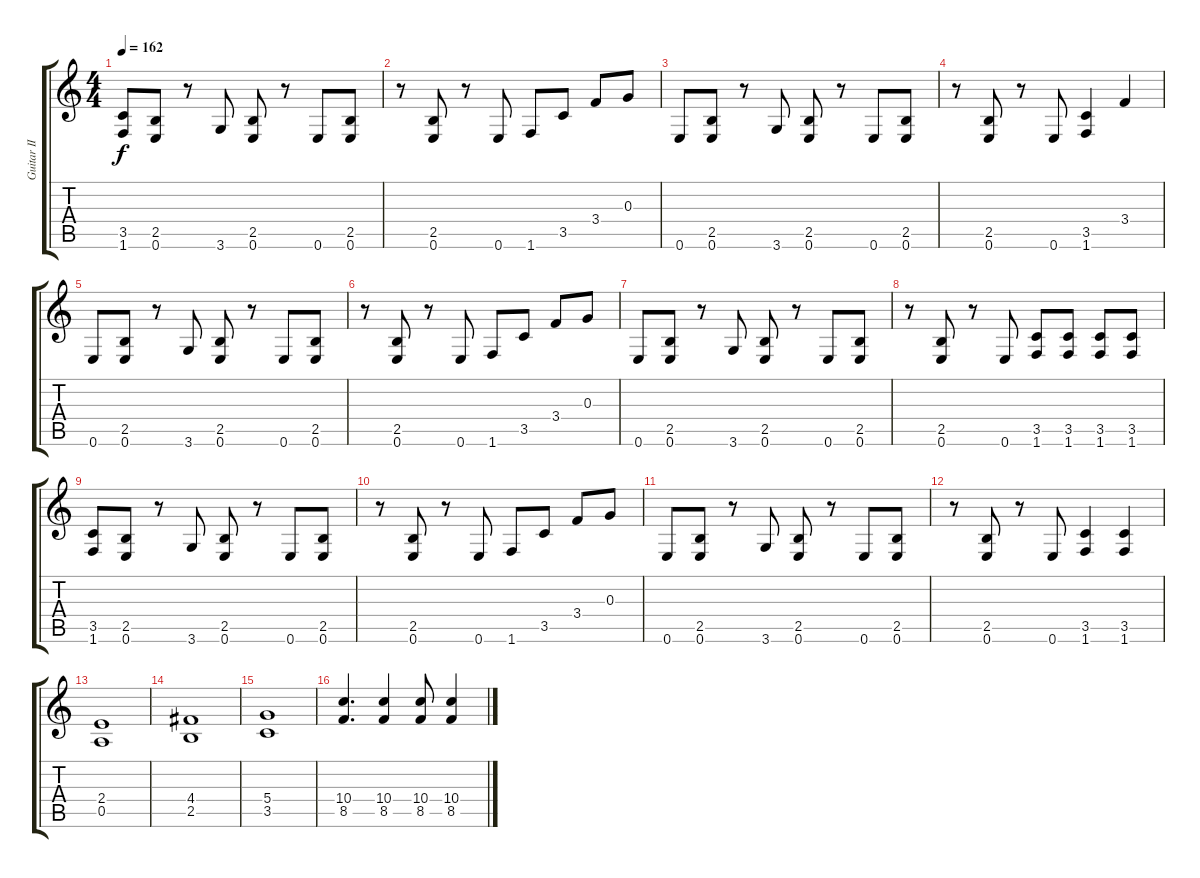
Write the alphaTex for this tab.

\track ("Guitar II" "Guitar II") {instrument distortionguitar}
\staff {score tabs}
\tuning (E4 B3 G3 D3 A2 E2) {hide}
\ts (4 4)
\tempo 162
\clef g2
\ks c
(3.5 1.6).8{dy f} (2.5 0.6).8 r.8 3.6.8 (2.5 0.6).8 r.8 0.6.8 (2.5 0.6).8 |
r.8 (2.5 0.6).8 r.8 0.6.8 1.6.8 3.5.8 3.4.8 0.3.8 |
0.6.8 (2.5 0.6).8 r.8 3.6.8 (2.5 0.6).8 r.8 0.6.8 (2.5 0.6).8 |
r.8 (2.5 0.6).8 r.8 0.6.8 (3.5 1.6).4 3.4.4 |
0.6.8 (2.5 0.6).8 r.8 3.6.8 (2.5 0.6).8 r.8 0.6.8 (2.5 0.6).8 |
r.8 (2.5 0.6).8 r.8 0.6.8 1.6.8 3.5.8 3.4.8 0.3.8 |
0.6.8 (2.5 0.6).8 r.8 3.6.8 (2.5 0.6).8 r.8 0.6.8 (2.5 0.6).8 |
r.8 (2.5 0.6).8 r.8 0.6.8 (3.5 1.6).8 (3.5 1.6).8 (3.5 1.6).8 (3.5 1.6).8 |
(3.5 1.6).8 (2.5 0.6).8 r.8 3.6.8 (2.5 0.6).8 r.8 0.6.8 (2.5 0.6).8 |
r.8 (2.5 0.6).8 r.8 0.6.8 1.6.8 3.5.8 3.4.8 0.3.8 |
0.6.8 (2.5 0.6).8 r.8 3.6.8 (2.5 0.6).8 r.8 0.6.8 (2.5 0.6).8 |
r.8 (2.5 0.6).8 r.8 0.6.8 (3.5 1.6).4 (3.5 1.6).4 |
(2.4 0.5).1 |
(4.4 2.5).1 |
(5.4 3.5).1 |
(10.4 8.5).4{d} (10.4 8.5).4 (10.4 8.5).8 (10.4 8.5).4
